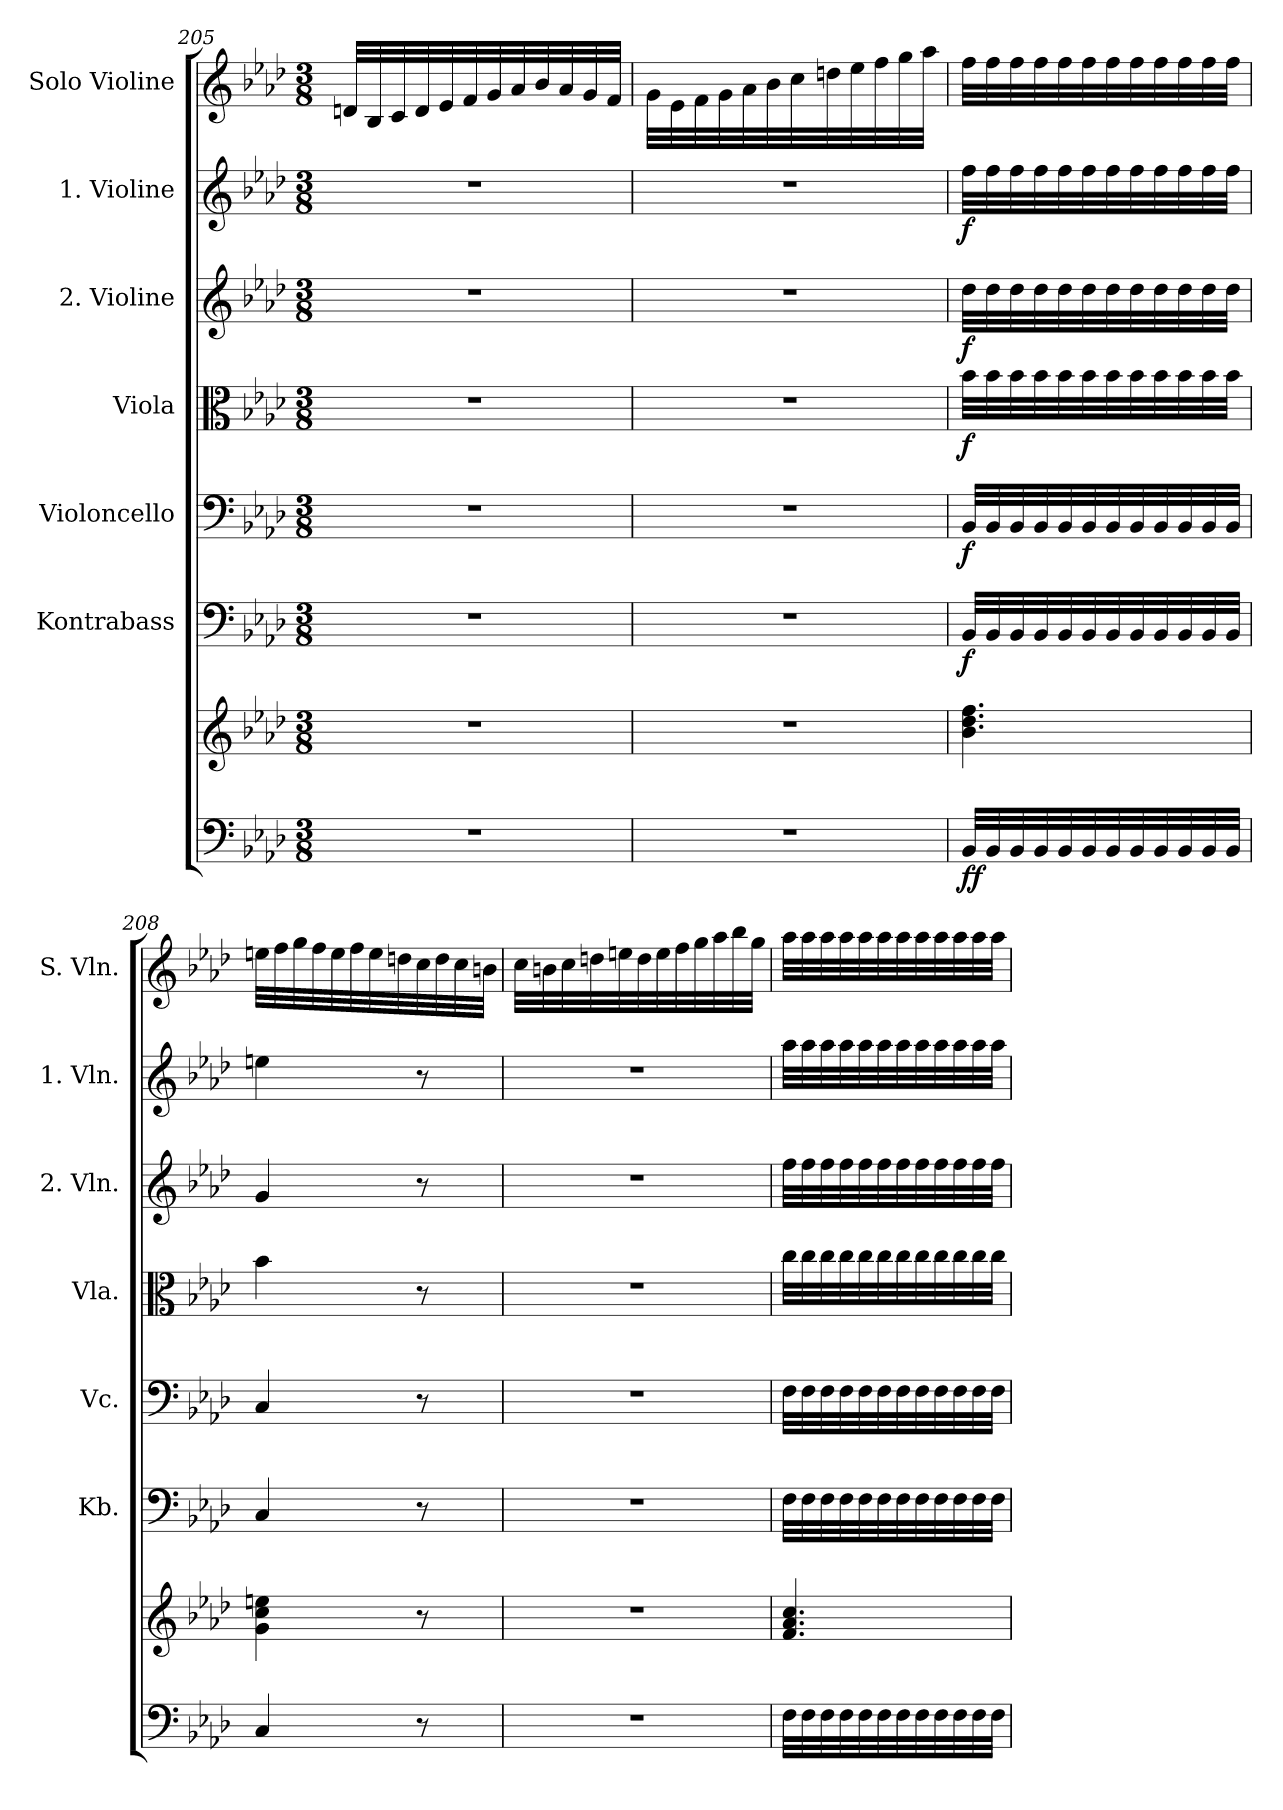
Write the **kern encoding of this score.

**kern	**kern	**dynam	**kern	**dynam	**kern	**dynam	**kern	**dynam	**kern	**dynam	**kern	**dynam	**kern
*part7	*part7	*part7	*part6	*part6	*part5	*part5	*part4	*part4	*part3	*part3	*part2	*part2	*part1
*staff8	*staff7	*staff7/8	*staff6	*staff6	*staff5	*staff5	*staff4	*staff4	*staff3	*staff3	*staff2	*staff2	*staff1
*	*	*	*I"Kontrabass	*	*I"Violoncello	*	*I"Viola	*	*I"2. Violine	*	*I"1. Violine	*	*I"Solo Violine
*	*	*	*I'Kb.	*	*I'Vc.	*	*I'Vla.	*	*I'2. Vln.	*	*I'1. Vln.	*	*I'S. Vln.
*clefF4	*clefG2	*	*clefF4	*	*clefF4	*	*clefC3	*	*clefG2	*	*clefG2	*	*clefG2
*	*	*	*ITrd7c12	*	*	*	*	*	*	*	*	*	*
*k[b-e-a-d-]	*k[b-e-a-d-]	*	*k[b-e-a-d-]	*	*k[b-e-a-d-]	*	*k[b-e-a-d-]	*	*k[b-e-a-d-]	*	*k[b-e-a-d-]	*	*k[b-e-a-d-]
*f:	*f:	*	*f:	*	*f:	*	*f:	*	*f:	*	*f:	*	*f:
*M3/8	*M3/8	*	*M3/8	*	*M3/8	*	*M3/8	*	*M3/8	*	*M3/8	*	*M3/8
=205	=205	=205	=205	=205	=205	=205	=205	=205	=205	=205	=205	=205	=205
4.r	4.r	.	4.r	.	4.r	.	4.r	.	4.r	.	4.r	.	32dn/LLL
.	.	.	.	.	.	.	.	.	.	.	.	.	32B-/
.	.	.	.	.	.	.	.	.	.	.	.	.	32c/
.	.	.	.	.	.	.	.	.	.	.	.	.	32d/
.	.	.	.	.	.	.	.	.	.	.	.	.	32e-/
.	.	.	.	.	.	.	.	.	.	.	.	.	32f/
.	.	.	.	.	.	.	.	.	.	.	.	.	32g/
.	.	.	.	.	.	.	.	.	.	.	.	.	32a-/
.	.	.	.	.	.	.	.	.	.	.	.	.	32b-/
.	.	.	.	.	.	.	.	.	.	.	.	.	32a-/
.	.	.	.	.	.	.	.	.	.	.	.	.	32g/
.	.	.	.	.	.	.	.	.	.	.	.	.	32f/JJJ
!!LO:PB:g=z
=206	=206	=206	=206	=206	=206	=206	=206	=206	=206	=206	=206	=206	=206
4.r	4.r	.	4.r	.	4.r	.	4.r	.	4.r	.	4.r	.	32g\LLL
.	.	.	.	.	.	.	.	.	.	.	.	.	32e-\
.	.	.	.	.	.	.	.	.	.	.	.	.	32f\
.	.	.	.	.	.	.	.	.	.	.	.	.	32g\
.	.	.	.	.	.	.	.	.	.	.	.	.	32a-\
.	.	.	.	.	.	.	.	.	.	.	.	.	32b-\
.	.	.	.	.	.	.	.	.	.	.	.	.	32cc\
.	.	.	.	.	.	.	.	.	.	.	.	.	32ddn\
.	.	.	.	.	.	.	.	.	.	.	.	.	32ee-\
.	.	.	.	.	.	.	.	.	.	.	.	.	32ff\
.	.	.	.	.	.	.	.	.	.	.	.	.	32gg\
.	.	.	.	.	.	.	.	.	.	.	.	.	32aa-\JJJ
=207	=207	=207	=207	=207	=207	=207	=207	=207	=207	=207	=207	=207	=207
!	!	!LO:DY:b=2	!	!	!	!	!	!	!	!	!	!	!
!	!	!LO:DY:n=1:b	!	!LO:DY:b	!	!LO:DY:b	!	!LO:DY:b	!	!LO:DY:b	!	!LO:DY:b	!
32BB-/LLL	4.b-\ 4.dd-\ 4.ff\	f f	32BBB-/LLL	f	32BB-/LLL	f	32b-\LLL	f	32dd-\LLL	f	32ff\LLL	f	32ff\LLL
32BB-/	.	.	32BBB-/	.	32BB-/	.	32b-\	.	32dd-\	.	32ff\	.	32ff\
32BB-/	.	.	32BBB-/	.	32BB-/	.	32b-\	.	32dd-\	.	32ff\	.	32ff\
32BB-/	.	.	32BBB-/	.	32BB-/	.	32b-\	.	32dd-\	.	32ff\	.	32ff\
32BB-/	.	.	32BBB-/	.	32BB-/	.	32b-\	.	32dd-\	.	32ff\	.	32ff\
32BB-/	.	.	32BBB-/	.	32BB-/	.	32b-\	.	32dd-\	.	32ff\	.	32ff\
32BB-/	.	.	32BBB-/	.	32BB-/	.	32b-\	.	32dd-\	.	32ff\	.	32ff\
32BB-/	.	.	32BBB-/	.	32BB-/	.	32b-\	.	32dd-\	.	32ff\	.	32ff\
32BB-/	.	.	32BBB-/	.	32BB-/	.	32b-\	.	32dd-\	.	32ff\	.	32ff\
32BB-/	.	.	32BBB-/	.	32BB-/	.	32b-\	.	32dd-\	.	32ff\	.	32ff\
32BB-/	.	.	32BBB-/	.	32BB-/	.	32b-\	.	32dd-\	.	32ff\	.	32ff\
32BB-/JJJ	.	.	32BBB-/JJJ	.	32BB-/JJJ	.	32b-\JJJ	.	32dd-\JJJ	.	32ff\JJJ	.	32ff\JJJ
=208	=208	=208	=208	=208	=208	=208	=208	=208	=208	=208	=208	=208	=208
4C/	4g\ 4cc\ 4een\	.	4CC/	.	4C/	.	4b-\	.	4g/	.	4een\	.	32een\LLL
.	.	.	.	.	.	.	.	.	.	.	.	.	32ff\
.	.	.	.	.	.	.	.	.	.	.	.	.	32gg\
.	.	.	.	.	.	.	.	.	.	.	.	.	32ff\
.	.	.	.	.	.	.	.	.	.	.	.	.	32ee\
.	.	.	.	.	.	.	.	.	.	.	.	.	32ff\
.	.	.	.	.	.	.	.	.	.	.	.	.	32ee\
.	.	.	.	.	.	.	.	.	.	.	.	.	32ddn\
8r	8r	.	8r	.	8r	.	8r	.	8r	.	8r	.	32cc\
.	.	.	.	.	.	.	.	.	.	.	.	.	32dd\
.	.	.	.	.	.	.	.	.	.	.	.	.	32cc\
.	.	.	.	.	.	.	.	.	.	.	.	.	32bn\JJJ
!!LO:PB:g=z
=209	=209	=209	=209	=209	=209	=209	=209	=209	=209	=209	=209	=209	=209
4.r	4.r	.	4.r	.	4.r	.	4.r	.	4.r	.	4.r	.	32cc\LLL
.	.	.	.	.	.	.	.	.	.	.	.	.	32bn\
.	.	.	.	.	.	.	.	.	.	.	.	.	32cc\
.	.	.	.	.	.	.	.	.	.	.	.	.	32ddn\
.	.	.	.	.	.	.	.	.	.	.	.	.	32een\
.	.	.	.	.	.	.	.	.	.	.	.	.	32dd\
.	.	.	.	.	.	.	.	.	.	.	.	.	32ee\
.	.	.	.	.	.	.	.	.	.	.	.	.	32ff\
.	.	.	.	.	.	.	.	.	.	.	.	.	32gg\
.	.	.	.	.	.	.	.	.	.	.	.	.	32aa-\
.	.	.	.	.	.	.	.	.	.	.	.	.	32bb-\
.	.	.	.	.	.	.	.	.	.	.	.	.	32gg\JJJ
=210	=210	=210	=210	=210	=210	=210	=210	=210	=210	=210	=210	=210	=210
32F\LLL	4.f/ 4.a-/ 4.cc/	.	32FF\LLL	.	32F\LLL	.	32cc\LLL	.	32ff\LLL	.	32aa-\LLL	.	32aa-\LLL
32F\	.	.	32FF\	.	32F\	.	32cc\	.	32ff\	.	32aa-\	.	32aa-\
32F\	.	.	32FF\	.	32F\	.	32cc\	.	32ff\	.	32aa-\	.	32aa-\
32F\	.	.	32FF\	.	32F\	.	32cc\	.	32ff\	.	32aa-\	.	32aa-\
32F\	.	.	32FF\	.	32F\	.	32cc\	.	32ff\	.	32aa-\	.	32aa-\
32F\	.	.	32FF\	.	32F\	.	32cc\	.	32ff\	.	32aa-\	.	32aa-\
32F\	.	.	32FF\	.	32F\	.	32cc\	.	32ff\	.	32aa-\	.	32aa-\
32F\	.	.	32FF\	.	32F\	.	32cc\	.	32ff\	.	32aa-\	.	32aa-\
32F\	.	.	32FF\	.	32F\	.	32cc\	.	32ff\	.	32aa-\	.	32aa-\
32F\	.	.	32FF\	.	32F\	.	32cc\	.	32ff\	.	32aa-\	.	32aa-\
32F\	.	.	32FF\	.	32F\	.	32cc\	.	32ff\	.	32aa-\	.	32aa-\
32F\JJJ	.	.	32FF\JJJ	.	32F\JJJ	.	32cc\JJJ	.	32ff\JJJ	.	32aa-\JJJ	.	32aa-\JJJ
=	=	=	=	=	=	=	=	=	=	=	=	=	=
*-	*-	*-	*-	*-	*-	*-	*-	*-	*-	*-	*-	*-	*-
